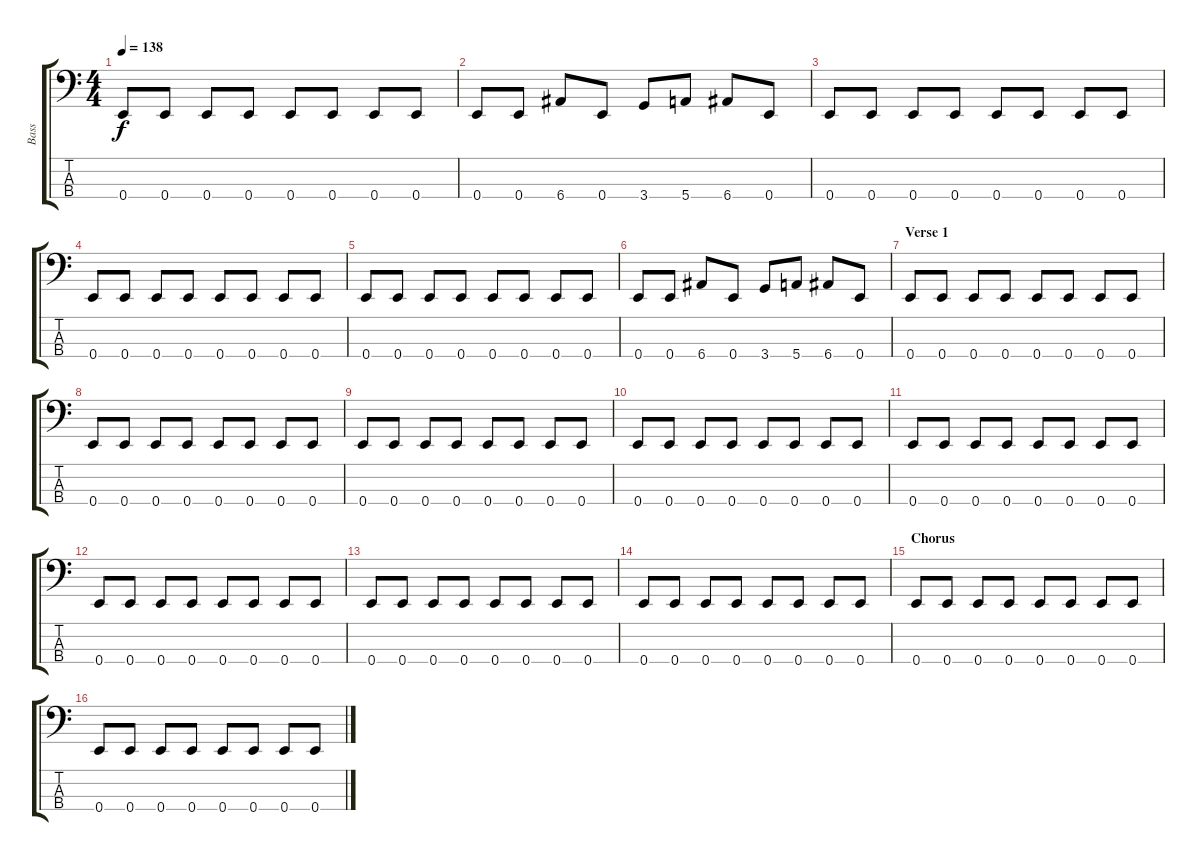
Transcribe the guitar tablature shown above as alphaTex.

\track ("Bass" "Bass") {instrument electricbassfinger}
\staff {score tabs}
\tuning (G2 D2 A1 E1) {hide}
\ts (4 4)
\tempo 138
\clef f4
\ks c
0.4.8{dy f} 0.4.8 0.4.8 0.4.8 0.4.8 0.4.8 0.4.8 0.4.8 |
0.4.8 0.4.8 6.4.8 0.4.8 3.4.8 5.4.8 6.4.8 0.4.8 |
0.4.8 0.4.8 0.4.8 0.4.8 0.4.8 0.4.8 0.4.8 0.4.8 |
0.4.8 0.4.8 0.4.8 0.4.8 0.4.8 0.4.8 0.4.8 0.4.8 |
0.4.8 0.4.8 0.4.8 0.4.8 0.4.8 0.4.8 0.4.8 0.4.8 |
0.4.8 0.4.8 6.4.8 0.4.8 3.4.8 5.4.8 6.4.8 0.4.8 |
\section ("" "Verse 1")
0.4.8 0.4.8 0.4.8 0.4.8 0.4.8 0.4.8 0.4.8 0.4.8 |
0.4.8 0.4.8 0.4.8 0.4.8 0.4.8 0.4.8 0.4.8 0.4.8 |
0.4.8 0.4.8 0.4.8 0.4.8 0.4.8 0.4.8 0.4.8 0.4.8 |
0.4.8 0.4.8 0.4.8 0.4.8 0.4.8 0.4.8 0.4.8 0.4.8 |
0.4.8 0.4.8 0.4.8 0.4.8 0.4.8 0.4.8 0.4.8 0.4.8 |
0.4.8 0.4.8 0.4.8 0.4.8 0.4.8 0.4.8 0.4.8 0.4.8 |
0.4.8 0.4.8 0.4.8 0.4.8 0.4.8 0.4.8 0.4.8 0.4.8 |
0.4.8 0.4.8 0.4.8 0.4.8 0.4.8 0.4.8 0.4.8 0.4.8 |
\section ("" "Chorus")
0.4.8 0.4.8 0.4.8 0.4.8 0.4.8 0.4.8 0.4.8 0.4.8 |
0.4.8 0.4.8 0.4.8 0.4.8 0.4.8 0.4.8 0.4.8 0.4.8
